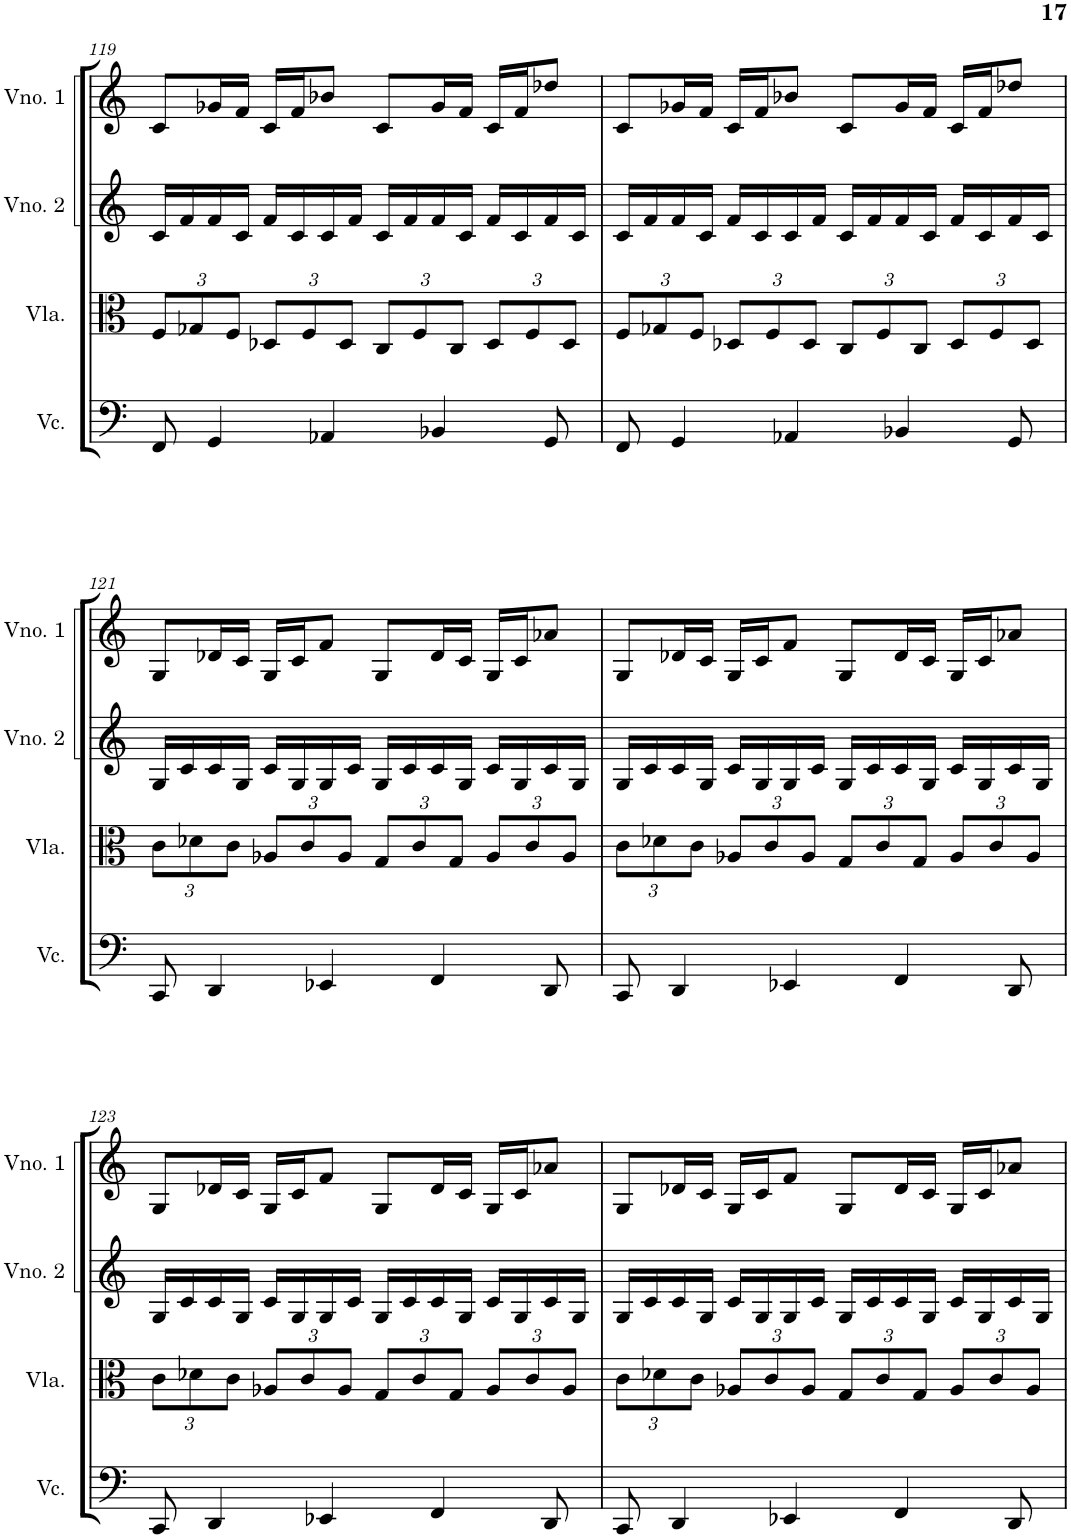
**kern	**kern	**kern	**kern
*part4	*part3	*part2	*part1
*staff4	*staff3	*staff2	*staff1
*I"Violoncelo	*I"Viola	*I"Violino 2	*I"Violino 1
*I'Vc.	*I'Vla.	*I'Vno. 2	*I'Vno. 1
!!LO:PB:g=z
*clefF4	*clefC3	*clefG2	*clefG2
*k[]	*k[]	*k[]	*k[]
*M4/4	*M4/4	*M4/4	*M4/4
*	*Xbrackettup	*	*
=119	=119	=119	=119
8FF/	12F/L	16c/LL	8c/L
.	.	16f/	.
.	12G-X/	.	.
4GG/	.	16f/	16g-X/L
.	12F/J	.	.
.	.	16c/JJ	16f/JJ
.	12D-X/L	16f/LL	16c/LL
.	.	16c/	16f/J
.	12F/	.	.
4AA-X/	.	16c/	8b-X/J
.	12D-/J	.	.
.	.	16f/JJ	.
.	12C/L	16c/LL	8c/L
.	.	16f/	.
.	12F/	.	.
4BB-X/	.	16f/	16g-/L
.	12C/J	.	.
.	.	16c/JJ	16f/JJ
.	12D-/L	16f/LL	16c/LL
.	.	16c/	16f/J
.	12F/	.	.
8GG/	.	16f/	8dd-X/J
.	12D-/J	.	.
.	.	16c/JJ	.
=120	=120	=120	=120
8FF/	12F/L	16c/LL	8c/L
.	.	16f/	.
.	12G-X/	.	.
4GG/	.	16f/	16g-X/L
.	12F/J	.	.
.	.	16c/JJ	16f/JJ
.	12D-X/L	16f/LL	16c/LL
.	.	16c/	16f/J
.	12F/	.	.
4AA-X/	.	16c/	8b-X/J
.	12D-/J	.	.
.	.	16f/JJ	.
.	12C/L	16c/LL	8c/L
.	.	16f/	.
.	12F/	.	.
4BB-X/	.	16f/	16g-/L
.	12C/J	.	.
.	.	16c/JJ	16f/JJ
.	12D-/L	16f/LL	16c/LL
.	.	16c/	16f/J
.	12F/	.	.
8GG/	.	16f/	8dd-X/J
.	12D-/J	.	.
.	.	16c/JJ	.
!!LO:LB:g=z
=121	=121	=121	=121
8CC/	12c\L	16G/LL	8G/L
.	.	16c/	.
.	12d-X\	.	.
4DD/	.	16c/	16d-X/L
.	12c\J	.	.
.	.	16G/JJ	16c/JJ
.	12A-X/L	16c/LL	16G/LL
.	.	16G/	16c/J
.	12c/	.	.
4EE-X/	.	16G/	8f/J
.	12A-/J	.	.
.	.	16c/JJ	.
.	12G/L	16G/LL	8G/L
.	.	16c/	.
.	12c/	.	.
4FF/	.	16c/	16d-/L
.	12G/J	.	.
.	.	16G/JJ	16c/JJ
.	12A-/L	16c/LL	16G/LL
.	.	16G/	16c/J
.	12c/	.	.
8DD/	.	16c/	8a-X/J
.	12A-/J	.	.
.	.	16G/JJ	.
=122	=122	=122	=122
8CC/	12c\L	16G/LL	8G/L
.	.	16c/	.
.	12d-X\	.	.
4DD/	.	16c/	16d-X/L
.	12c\J	.	.
.	.	16G/JJ	16c/JJ
.	12A-X/L	16c/LL	16G/LL
.	.	16G/	16c/J
.	12c/	.	.
4EE-X/	.	16G/	8f/J
.	12A-/J	.	.
.	.	16c/JJ	.
.	12G/L	16G/LL	8G/L
.	.	16c/	.
.	12c/	.	.
4FF/	.	16c/	16d-/L
.	12G/J	.	.
.	.	16G/JJ	16c/JJ
.	12A-/L	16c/LL	16G/LL
.	.	16G/	16c/J
.	12c/	.	.
8DD/	.	16c/	8a-X/J
.	12A-/J	.	.
.	.	16G/JJ	.
!!LO:LB:g=z
=123	=123	=123	=123
8CC/	12c\L	16G/LL	8G/L
.	.	16c/	.
.	12d-X\	.	.
4DD/	.	16c/	16d-X/L
.	12c\J	.	.
.	.	16G/JJ	16c/JJ
.	12A-X/L	16c/LL	16G/LL
.	.	16G/	16c/J
.	12c/	.	.
4EE-X/	.	16G/	8f/J
.	12A-/J	.	.
.	.	16c/JJ	.
.	12G/L	16G/LL	8G/L
.	.	16c/	.
.	12c/	.	.
4FF/	.	16c/	16d-/L
.	12G/J	.	.
.	.	16G/JJ	16c/JJ
.	12A-/L	16c/LL	16G/LL
.	.	16G/	16c/J
.	12c/	.	.
8DD/	.	16c/	8a-X/J
.	12A-/J	.	.
.	.	16G/JJ	.
=124	=124	=124	=124
8CC/	12c\L	16G/LL	8G/L
.	.	16c/	.
.	12d-X\	.	.
4DD/	.	16c/	16d-X/L
.	12c\J	.	.
.	.	16G/JJ	16c/JJ
.	12A-X/L	16c/LL	16G/LL
.	.	16G/	16c/J
.	12c/	.	.
4EE-X/	.	16G/	8f/J
.	12A-/J	.	.
.	.	16c/JJ	.
.	12G/L	16G/LL	8G/L
.	.	16c/	.
.	12c/	.	.
4FF/	.	16c/	16d-/L
.	12G/J	.	.
.	.	16G/JJ	16c/JJ
.	12A-/L	16c/LL	16G/LL
.	.	16G/	16c/J
.	12c/	.	.
8DD/	.	16c/	8a-X/J
.	12A-/J	.	.
.	.	16G/JJ	.
=	=	=	=
*-	*-	*-	*-
